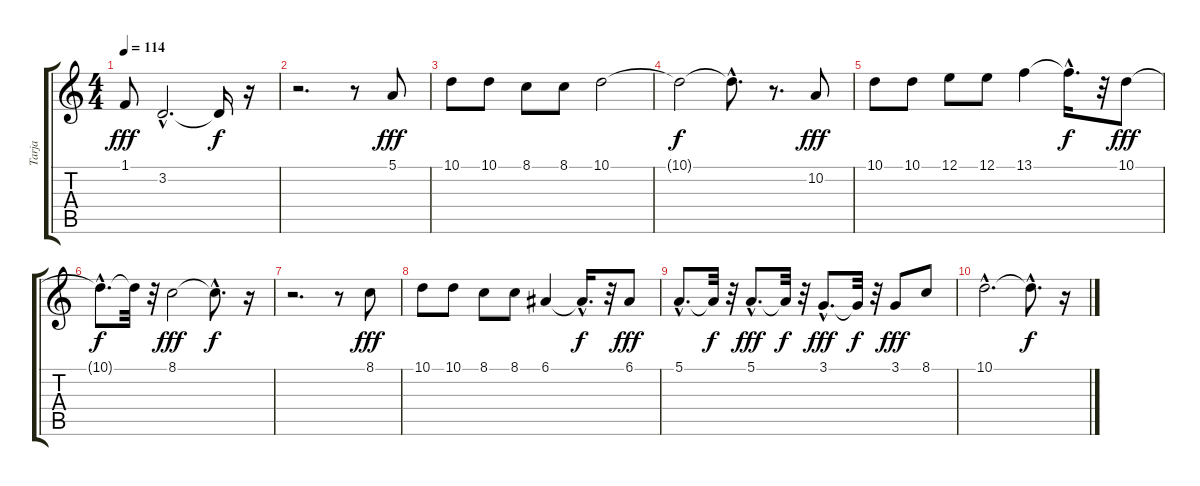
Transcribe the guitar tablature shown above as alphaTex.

\track ("Tarja" "Tarja") {instrument choiraahs}
\staff {score tabs}
\tuning (E4 B3 G3 D3 A2 E2) {hide}
\ts (4 4)
\tempo 114
\clef g2
\ks c
1.1.8{dy fff} 3.2{hac}.2{d} 3.2{t}.16{dy f} r.16 |
r.2{d} r.8 5.1.8{dy fff} |
10.1.8 10.1.8 8.1.8 8.1.8 10.1.2 |
10.1{t}.2{dy f} 10.1{hac t}.8{d} r.8{d} 10.2.8{dy fff} |
10.1.8 10.1.8 12.1.8 12.1.8 13.1.4 13.1{hac t}.16{d dy f} r.32 10.1.8{dy fff} |
10.1{hac t}.8{d dy f} 10.1{t}.32 r.32 8.1.2{dy fff} 8.1{hac t}.8{d dy f} r.16 |
r.2{d} r.8 8.1.8{dy fff} |
10.1.8 10.1.8 8.1.8 8.1.8 6.1.4 6.1{hac t}.16{d dy f} r.32 6.1.8{dy fff} |
5.1{hac}.8{d} 5.1{t}.32{dy f} r.32 5.1{hac}.8{d dy fff} 5.1{t}.32{dy f} r.32 3.1{hac}.8{d dy fff} 3.1{t}.32{dy f} r.32 3.1.8{dy fff} 8.1.8 |
10.1{hac}.2{d} 10.1{hac t}.8{d dy f} r.16
